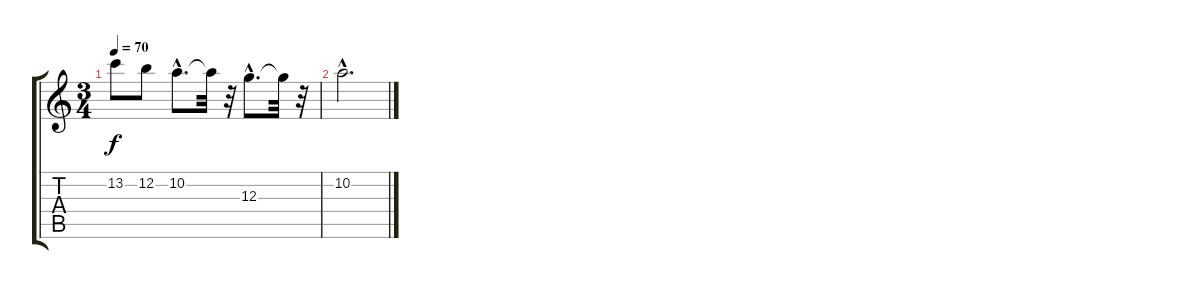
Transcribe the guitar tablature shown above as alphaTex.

\track "" {instrument acousticguitarnylon}
\staff {score tabs}
\tuning (E4 B3 G3 D3 A2 E2) {hide}
\ts (3 4)
\tempo 70
\clef g2
\ks c
13.2.8{dy f} 12.2.8 10.2{hac}.8{d} 10.2{t}.32 r.32 12.3{hac}.8{d} 12.3{t}.32 r.32 |
10.2{hac}.2{d}
